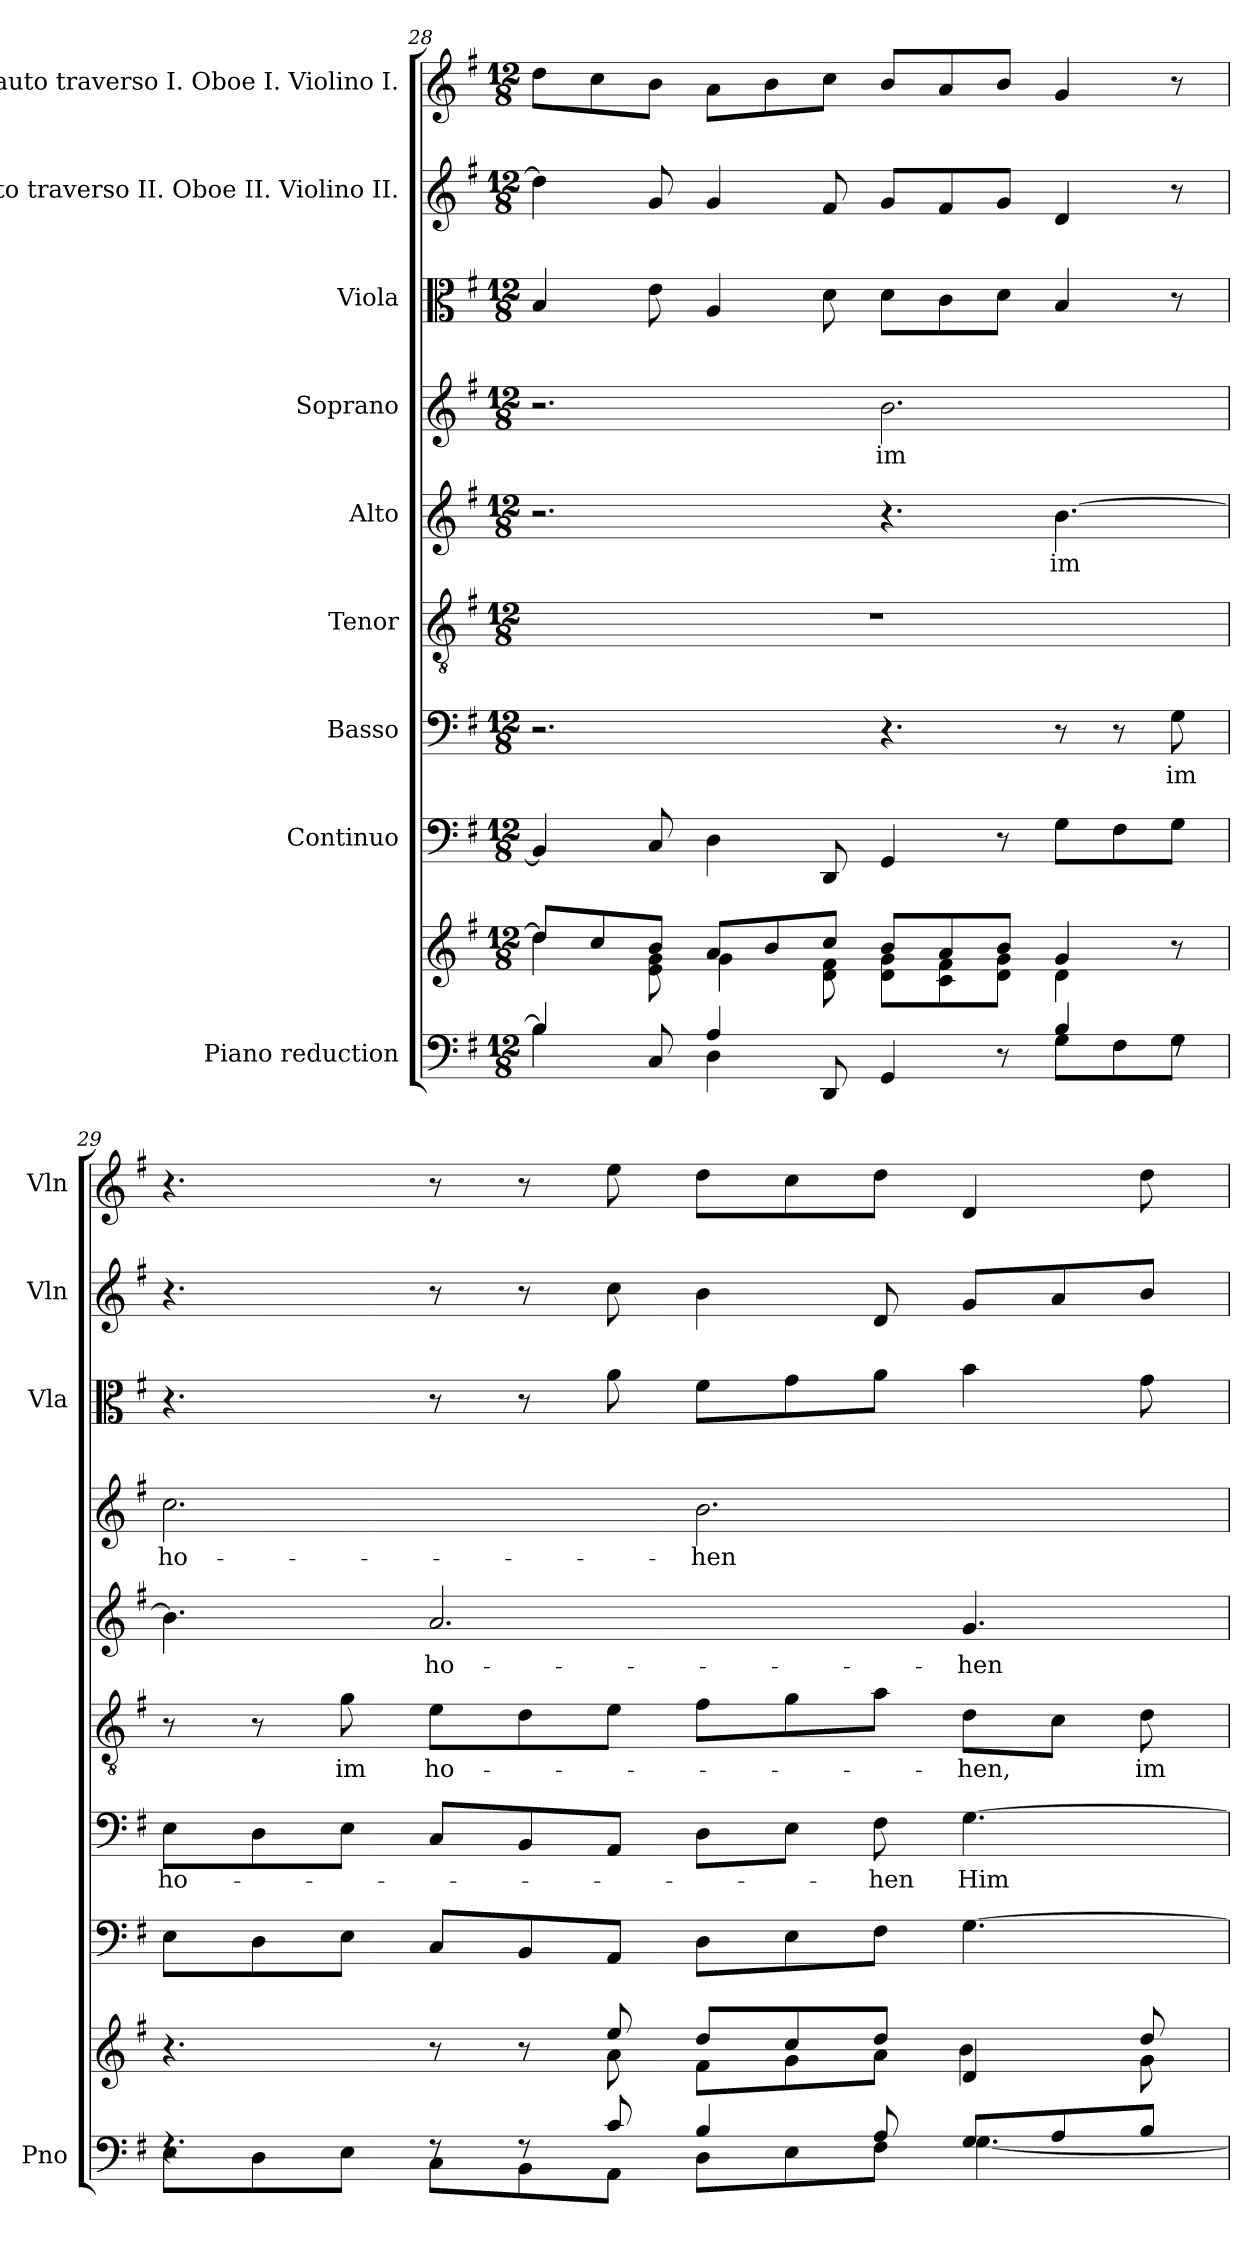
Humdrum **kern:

**kern	**kern	**kern	**kern	**text	**kern	**text	**kern	**text	**kern	**text	**kern	**kern	**kern
*part9	*part9	*part8	*part7	*part7	*part6	*part6	*part5	*part5	*part4	*part4	*part3	*part2	*part1
*staff10	*staff9	*staff8	*staff7	*staff7	*staff6	*staff6	*staff5	*staff5	*staff4	*staff4	*staff3	*staff2	*staff1
*I"Piano reduction	*	*I"Continuo	*I"Basso	*	*I"Tenor	*	*I"Alto	*	*I"Soprano	*	*I"Viola	*I"Flauto traverso II. Oboe II. Violino II.	*I"Flauto traverso I. Oboe I. Violino I.
*I'Pno	*	*	*	*	*	*	*	*	*	*	*I'Vla	*I'Vln	*I'Vln
!!LO:PB:g=z
*clefF4	*clefG2	*clefF4	*clefF4	*	*clefGv2	*	*clefG2	*	*clefG2	*	*clefC3	*clefG2	*clefG2
*k[f#]	*k[f#]	*k[f#]	*k[f#]	*	*k[f#]	*	*k[f#]	*	*k[f#]	*	*k[f#]	*k[f#]	*k[f#]
*M12/8	*M12/8	*M12/8	*M12/8	*	*M12/8	*	*M12/8	*	*M12/8	*	*M12/8	*M12/8	*M12/8
=28	=28	=28	=28	=28	=28	=28	=28	=28	=28	=28	=28	=28	=28
*^	*^	*	*	*	*	*	*	*	*	*	*	*	*
4B/	4B\]	8dd/L	4dd\]	4BB/]	2.r	.	1.r	.	2.r	.	2.r	.	4B/	4dd\]	8dd\L
.	.	8cc/	.	.	.	.	.	.	.	.	.	.	.	.	8cc\
8C/	8ryy	8b/J	8e\ 8g\	8C/	.	.	.	.	.	.	.	.	8e\	8g/	8b\J
4A/	4D\	8a/L	4g\	4D\	.	.	.	.	.	.	.	.	4A/	4g/	8a\L
.	.	8b/	.	.	.	.	.	.	.	.	.	.	.	.	8b\
8DD/	8ryy	8cc/J	8d\ 8f#\	8DD/	.	.	.	.	.	.	.	.	8d\	8f#/	8cc\J
!	!	!	!	!	!	!	!	!	!	!	!	!LO:LY:b	!	!	!
4GG/	4ryy	8b/L	8d\ 8g\L	4GG/	4.r	.	.	.	4.r	.	2.b\	im	8d\L	8g/L	8b/L
.	.	8a/	8c\ 8f#\	.	.	.	.	.	.	.	.	.	8c\	8f#/	8a/
8r	8ryy	8b/J	8d\ 8g\J	8r	.	.	.	.	.	.	.	.	8d\J	8g/J	8b/J
!	!	!	!	!	!	!	!	!	!	!LO:LY:b	!	!	!	!	!
4B/	8G\L	4g/	4d\	8G\L	8r	.	.	.	[4.b\	im	.	.	4B/	4d/	4g/
.	8F#\	.	.	8F#\	8r	.	.	.	.	.	.	.	.	.	.
!	!	!	!	!	!	!LO:LY:b	!	!	!	!	!	!	!	!	!
8rF	8G\J	8r	8ryy	8G\J	8G\	im	.	.	.	.	.	.	8r	8r	8r
=29	=29	=29	=29	=29	=29	=29	=29	=29	=29	=29	=29	=29	=29	=29	=29
!	!	!	!	!	!	!LO:LY:b	!	!	!	!	!	!LO:LY:b	!	!	!
4.rF	8E\L	4.r	4.ryy	8E\L	8E\L	ho-	8r	.	4.b\]	.	2.cc\	ho-	4.r	4.r	4.r
.	8D\	.	.	8D\	8D\	.	8r	.	.	.	.	.	.	.	.
!	!	!	!	!	!	!	!	!LO:LY:b	!	!	!	!	!	!	!
.	8E\J	.	.	8E\J	8E\J	.	8g\	im	.	.	.	.	.	.	.
!	!	!	!	!	!	!	!	!LO:LY:b	!	!LO:LY:b	!	!	!	!	!
8rF	8C\L	8r	8ryy	8C/L	8C/L	.	8e\L	ho-	2.a/	ho-	.	.	8r	8r	8r
8rF	8BB\	8r	8ryy	8BB/	8BB/	.	8d\	.	.	.	.	.	8r	8r	8r
8c/	8AA\J	8ee/	8a\	8AA/J	8AA/J	.	8e\J	.	.	.	.	.	8a\	8cc\	8ee\
!	!	!	!	!	!	!	!	!	!	!	!	!LO:LY:b	!	!	!
4B/	8D\L	8dd/L	8f#\L	8D\L	8D\L	.	8f#\L	.	.	.	2.b\	-hen	8f#\L	4b\	8dd\L
.	8E\	8cc/	8g\	8E\	8E\J	.	8g\	.	.	.	.	.	8g\	.	8cc\
!	!	!	!	!	!	!LO:LY:b	!	!	!	!	!	!	!	!	!
8A/	8F#\J	8dd/J	8a\J	8F#\J	8F#\	-hen	8a\J	.	.	.	.	.	8a\J	8d/	8dd\J
!	!	!	!	!	!	!LO:LY:b	!	!LO:LY:b	!	!LO:LY:b	!	!	!	!	!
8G/L	[4.G\	4d/	4b\	[4.G\	[4.G\	Him-	8d\L	-hen,	4.g/	-hen	.	.	4b\	8g/L	4d/
8A/	.	.	.	.	.	.	8c\J	.	.	.	.	.	.	8a/	.
!	!	!	!	!	!	!	!	!LO:LY:b	!	!	!	!	!	!	!
8B/J	.	8dd/	8g\	.	.	.	8d\	im	.	.	.	.	8g\	8b/J	8dd\
*v	*v	*	*	*	*	*	*	*	*	*	*	*	*	*	*
*	*v	*v	*	*	*	*	*	*	*	*	*	*	*	*
=	=	=	=	=	=	=	=	=	=	=	=	=	=
*-	*-	*-	*-	*-	*-	*-	*-	*-	*-	*-	*-	*-	*-
